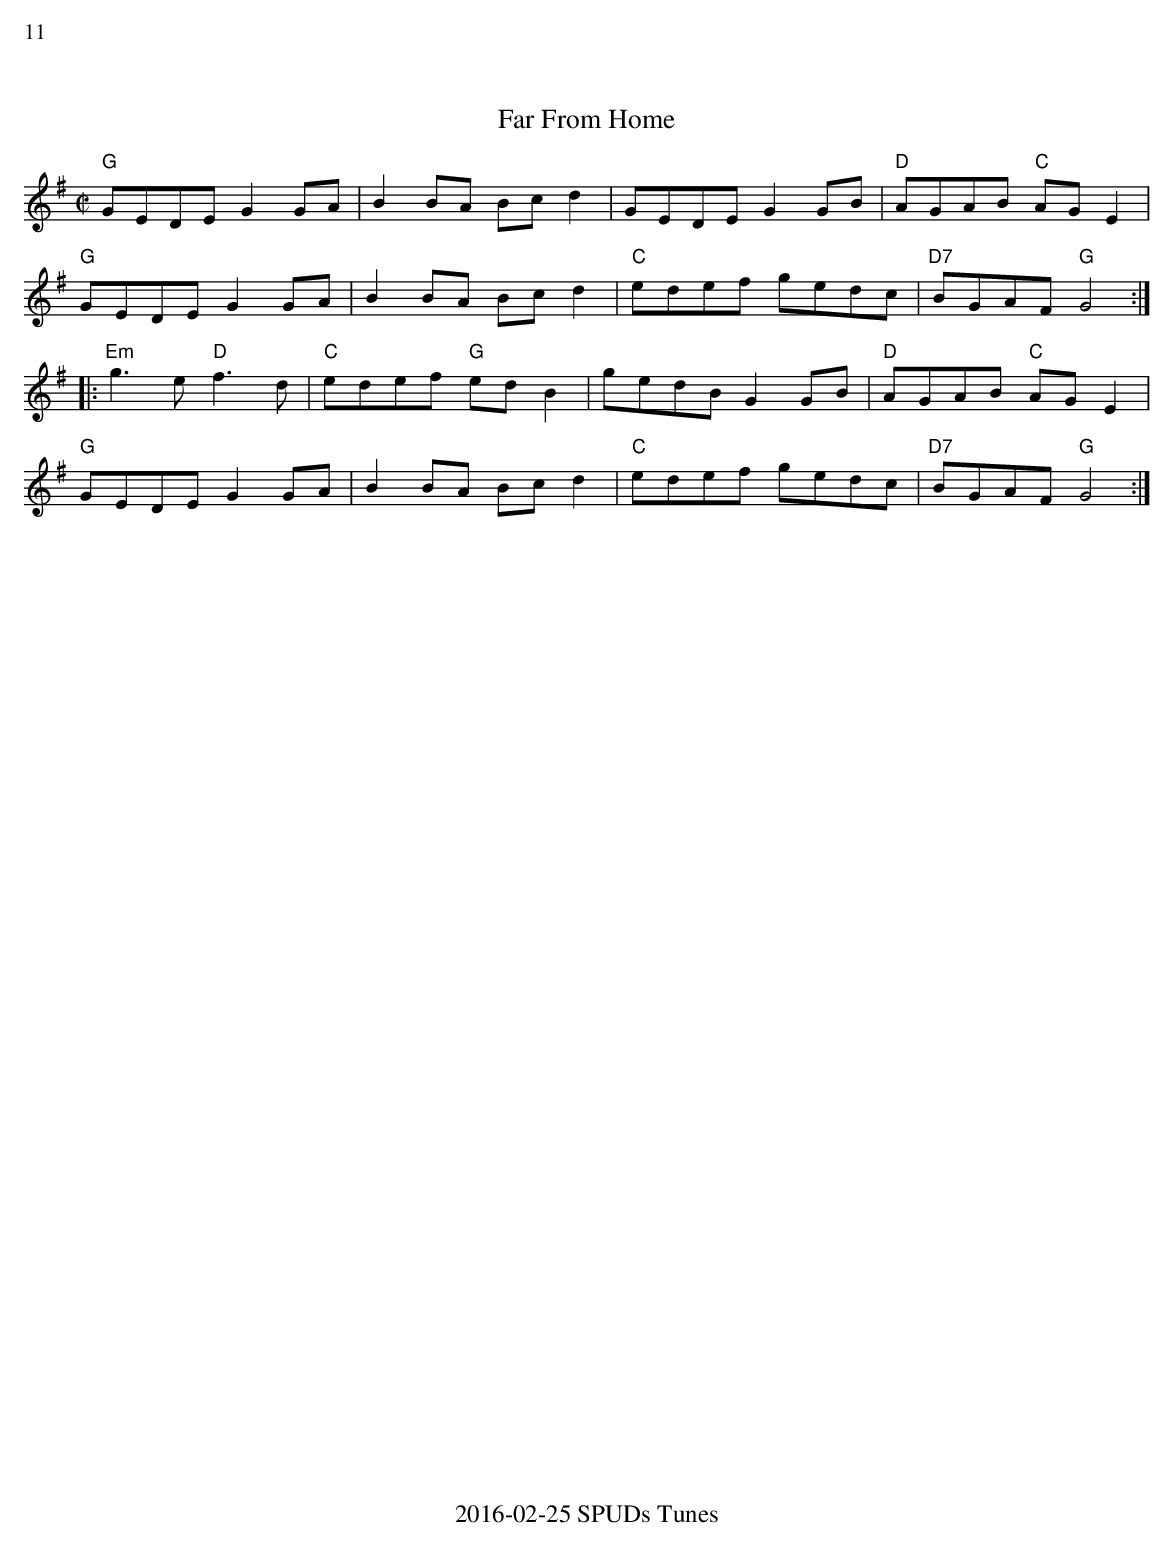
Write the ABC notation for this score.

X:1
%%text 11
T:Far From Home
M:C|
K:G
"G"GEDE G2GA| B2BA Bcd2|GEDE G2GB| "D"AGAB "C"AGE2|
"G"GEDE G2GA| B2BA Bcd2| "C"edef gedc| "D7"BGAF "G"G4 :|
|:"Em"g2>e2 "D"f2>d2| "C"edef "G"edB2| gedB G2GB| "D"AGAB "C"AG E2|
"G"GEDE G2 GA| B2BA Bcd2| "C"edef gedc| "D7"BGAF "G"G4 :|
